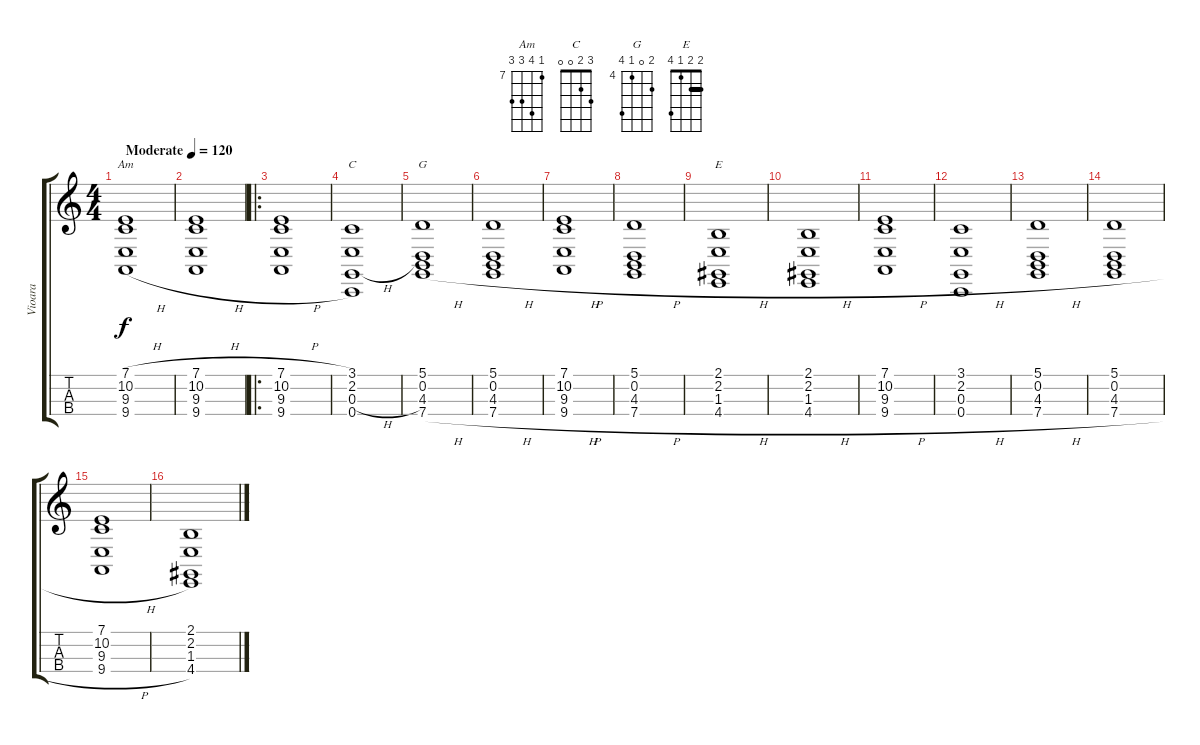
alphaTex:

\track ("Vioara" "Vioara") {instrument cello}
\staff {score tabs}
\tuning (A3 D3 G2 C2) {hide}
\chord ("Am" 7 10 9 9) {firstfret 7}
\chord ("C" 3 2 0 0)
\chord ("G" 5 0 4 7) {firstfret 4}
\chord ("E" 2 2 1 4) {barre 2}
\ts (4 4)
\tempo (120 "Moderate")
\clef g2
\ks c
(7.1{h} 10.2 9.3 9.4{h}).1{ch "Am" dy f instrument cello} |
(7.1{h} 10.2 9.3 9.4{h}).1 |
\ro
(7.1{h} 10.2 9.3 9.4{h}).1 |
(3.1 2.2 0.3{h} 0.4).1{ch "C"} |
(5.1 0.2 4.3 7.4{h}).1{ch "G"} |
(5.1 0.2 4.3 7.4{h}).1 |
(7.1 10.2 9.3 9.4{h}).1 |
(5.1 0.2 4.3 7.4{h}).1 |
(2.1 2.2 1.3 4.4{h}).1{ch "E"} |
(2.1 2.2 1.3 4.4{h}).1 |
(7.1 10.2 9.3 9.4{h}).1 |
(3.1 2.2 0.3 0.4{h}).1 |
(5.1 0.2 4.3 7.4{h}).1 |
(5.1 0.2 4.3 7.4{h}).1 |
(7.1 10.2 9.3 9.4{h}).1 |
(2.1 2.2 1.3 4.4{h}).1
